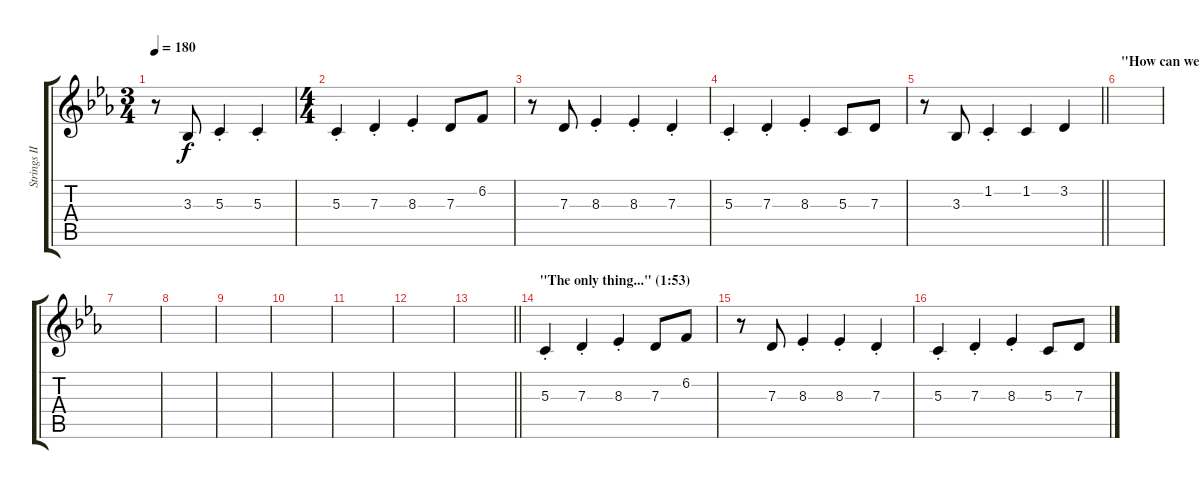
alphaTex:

\track ("Strings II" "Strings II") {instrument stringensemble1}
\staff {score tabs}
\tuning (E4 B3 G3 D3 A2 E2) {hide}
\ts (3 4)
\tempo 180
\clef g2
\ks eb
r.8{dy f} 3.3.8 5.3{st}.4 5.3{st}.4 |
\ts (4 4)
5.3{st}.4 7.3{st}.4 8.3{st}.4 7.3.8 6.2.8 |
r.8 7.3.8 8.3{st}.4 8.3{st}.4 7.3{st}.4 |
5.3{st}.4 7.3{st}.4 8.3{st}.4 5.3.8 7.3.8 |
\barLineRight lightlight
r.8 3.3.8 1.2{st}.4 1.2.4 3.2.4 |
\section ("" "\"How can we...\" (1:44)")
|
|
|
|
|
|
|
\barLineRight lightlight
|
\section ("" "\"The only thing...\" (1:53)")
5.3{st}.4{volume 12} 7.3{st}.4 8.3{st}.4 7.3.8 6.2.8 |
r.8 7.3.8 8.3{st}.4 8.3{st}.4 7.3{st}.4 |
5.3{st}.4 7.3{st}.4 8.3{st}.4 5.3.8 7.3.8
